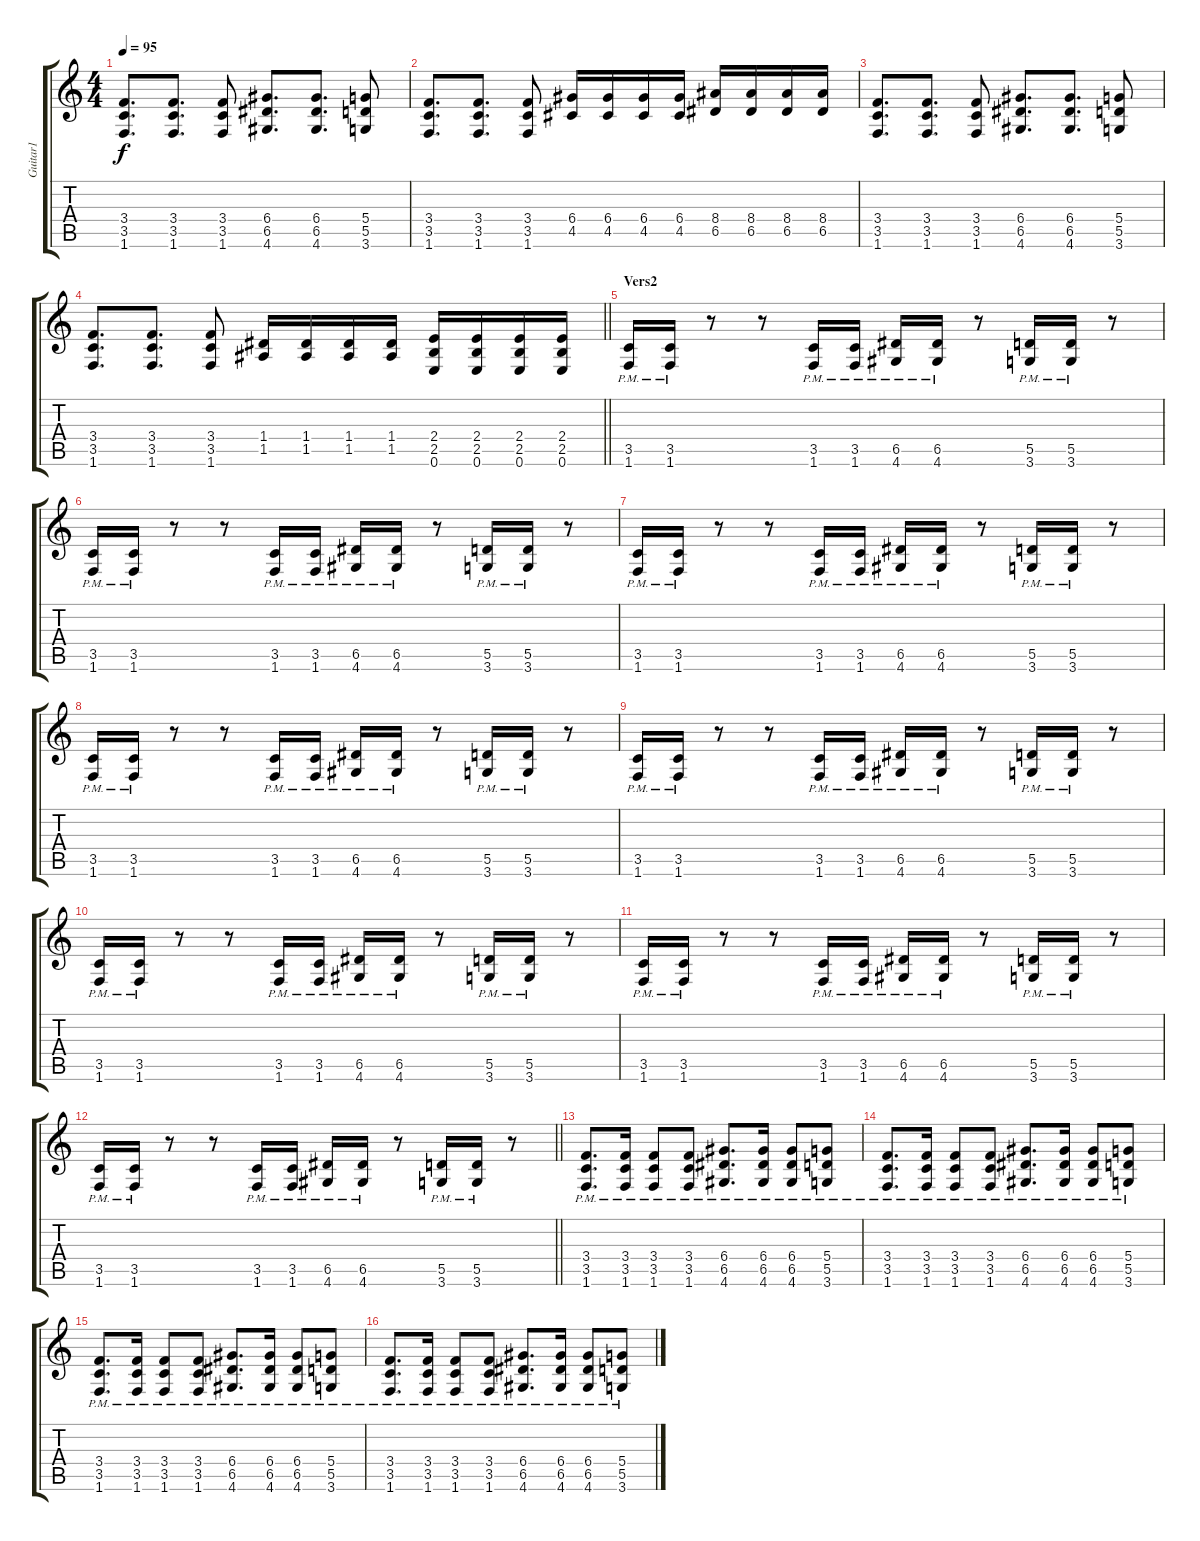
\track ("Guitar1" "Guitar1") {instrument distortionguitar}
\staff {score tabs}
\tuning (E4 B3 G3 D3 A2 E2) {hide}
\ts (4 4)
\tempo 95
\clef g2
\ks c
(3.4 3.5 1.6).8{d dy f} (3.4 3.5 1.6).8{d} (3.4 3.5 1.6).8 (6.4 6.5 4.6).8{d} (6.4 6.5 4.6).8{d} (5.4 5.5 3.6).8 |
(3.4 3.5 1.6).8{d} (3.4 3.5 1.6).8{d} (3.4 3.5 1.6).8 (6.4 4.5).16 (6.4 4.5).16 (6.4 4.5).16 (6.4 4.5).16 (8.4 6.5).16 (8.4 6.5).16 (8.4 6.5).16 (8.4 6.5).16 |
(3.4 3.5 1.6).8{d} (3.4 3.5 1.6).8{d} (3.4 3.5 1.6).8 (6.4 6.5 4.6).8{d} (6.4 6.5 4.6).8{d} (5.4 5.5 3.6).8 |
\barLineRight lightlight
(3.4 3.5 1.6).8{d} (3.4 3.5 1.6).8{d} (3.4 3.5 1.6).8 (1.4 1.5).16 (1.4 1.5).16 (1.4 1.5).16 (1.4 1.5).16 (2.4 2.5 0.6).16 (2.4 2.5 0.6).16 (2.4 2.5 0.6).16 (2.4 2.5 0.6).16 |
\section ("" "Vers2")
(3.5{pm} 1.6{pm}).16 (3.5{pm} 1.6{pm}).16 r.8 r.8 (3.5{pm} 1.6{pm}).16 (3.5{pm} 1.6{pm}).16 (6.5{pm} 4.6{pm}).16 (6.5{pm} 4.6{pm}).16 r.8 (5.5{pm} 3.6{pm}).16 (5.5{pm} 3.6{pm}).16 r.8 |
(3.5{pm} 1.6{pm}).16 (3.5{pm} 1.6{pm}).16 r.8 r.8 (3.5{pm} 1.6{pm}).16 (3.5{pm} 1.6{pm}).16 (6.5{pm} 4.6{pm}).16 (6.5{pm} 4.6{pm}).16 r.8 (5.5{pm} 3.6{pm}).16 (5.5{pm} 3.6{pm}).16 r.8 |
(3.5{pm} 1.6{pm}).16 (3.5{pm} 1.6{pm}).16 r.8 r.8 (3.5{pm} 1.6{pm}).16 (3.5{pm} 1.6{pm}).16 (6.5{pm} 4.6{pm}).16 (6.5{pm} 4.6{pm}).16 r.8 (5.5{pm} 3.6{pm}).16 (5.5{pm} 3.6{pm}).16 r.8 |
(3.5{pm} 1.6{pm}).16 (3.5{pm} 1.6{pm}).16 r.8 r.8 (3.5{pm} 1.6{pm}).16 (3.5{pm} 1.6{pm}).16 (6.5{pm} 4.6{pm}).16 (6.5{pm} 4.6{pm}).16 r.8 (5.5{pm} 3.6{pm}).16 (5.5{pm} 3.6{pm}).16 r.8 |
(3.5{pm} 1.6{pm}).16 (3.5{pm} 1.6{pm}).16 r.8 r.8 (3.5{pm} 1.6{pm}).16 (3.5{pm} 1.6{pm}).16 (6.5{pm} 4.6{pm}).16 (6.5{pm} 4.6{pm}).16 r.8 (5.5{pm} 3.6{pm}).16 (5.5{pm} 3.6{pm}).16 r.8 |
(3.5{pm} 1.6{pm}).16 (3.5{pm} 1.6{pm}).16 r.8 r.8 (3.5{pm} 1.6{pm}).16 (3.5{pm} 1.6{pm}).16 (6.5{pm} 4.6{pm}).16 (6.5{pm} 4.6{pm}).16 r.8 (5.5{pm} 3.6{pm}).16 (5.5{pm} 3.6{pm}).16 r.8 |
(3.5{pm} 1.6{pm}).16 (3.5{pm} 1.6{pm}).16 r.8 r.8 (3.5{pm} 1.6{pm}).16 (3.5{pm} 1.6{pm}).16 (6.5{pm} 4.6{pm}).16 (6.5{pm} 4.6{pm}).16 r.8 (5.5{pm} 3.6{pm}).16 (5.5{pm} 3.6{pm}).16 r.8 |
\barLineRight lightlight
(3.5{pm} 1.6{pm}).16 (3.5{pm} 1.6{pm}).16 r.8 r.8 (3.5{pm} 1.6{pm}).16 (3.5{pm} 1.6{pm}).16 (6.5{pm} 4.6{pm}).16 (6.5{pm} 4.6{pm}).16 r.8 (5.5{pm} 3.6{pm}).16 (5.5{pm} 3.6{pm}).16 r.8 |
(3.4{pm} 3.5{pm} 1.6{pm}).8{d} (3.4{pm} 3.5{pm} 1.6{pm}).16 (3.4{pm} 3.5{pm} 1.6{pm}).8 (3.4{pm} 3.5{pm} 1.6{pm}).8 (6.4{pm} 6.5{pm} 4.6{pm}).8{d} (6.4{pm} 6.5{pm} 4.6{pm}).16 (6.4{pm} 6.5{pm} 4.6{pm}).8 (5.4{pm} 5.5{pm} 3.6{pm}).8 |
(3.4{pm} 3.5{pm} 1.6{pm}).8{d} (3.4{pm} 3.5{pm} 1.6{pm}).16 (3.4{pm} 3.5{pm} 1.6{pm}).8 (3.4{pm} 3.5{pm} 1.6{pm}).8 (6.4{pm} 6.5{pm} 4.6{pm}).8{d} (6.4{pm} 6.5{pm} 4.6{pm}).16 (6.4{pm} 6.5{pm} 4.6{pm}).8 (5.4{pm} 5.5{pm} 3.6{pm}).8 |
(3.4{pm} 3.5{pm} 1.6{pm}).8{d} (3.4{pm} 3.5{pm} 1.6{pm}).16 (3.4{pm} 3.5{pm} 1.6{pm}).8 (3.4{pm} 3.5{pm} 1.6{pm}).8 (6.4{pm} 6.5{pm} 4.6{pm}).8{d} (6.4{pm} 6.5{pm} 4.6{pm}).16 (6.4{pm} 6.5{pm} 4.6{pm}).8 (5.4{pm} 5.5{pm} 3.6{pm}).8 |
(3.4{pm} 3.5{pm} 1.6{pm}).8{d} (3.4{pm} 3.5{pm} 1.6{pm}).16 (3.4{pm} 3.5{pm} 1.6{pm}).8 (3.4{pm} 3.5{pm} 1.6{pm}).8 (6.4{pm} 6.5{pm} 4.6{pm}).8{d} (6.4{pm} 6.5{pm} 4.6{pm}).16 (6.4{pm} 6.5{pm} 4.6{pm}).8 (5.4{pm} 5.5{pm} 3.6{pm}).8
